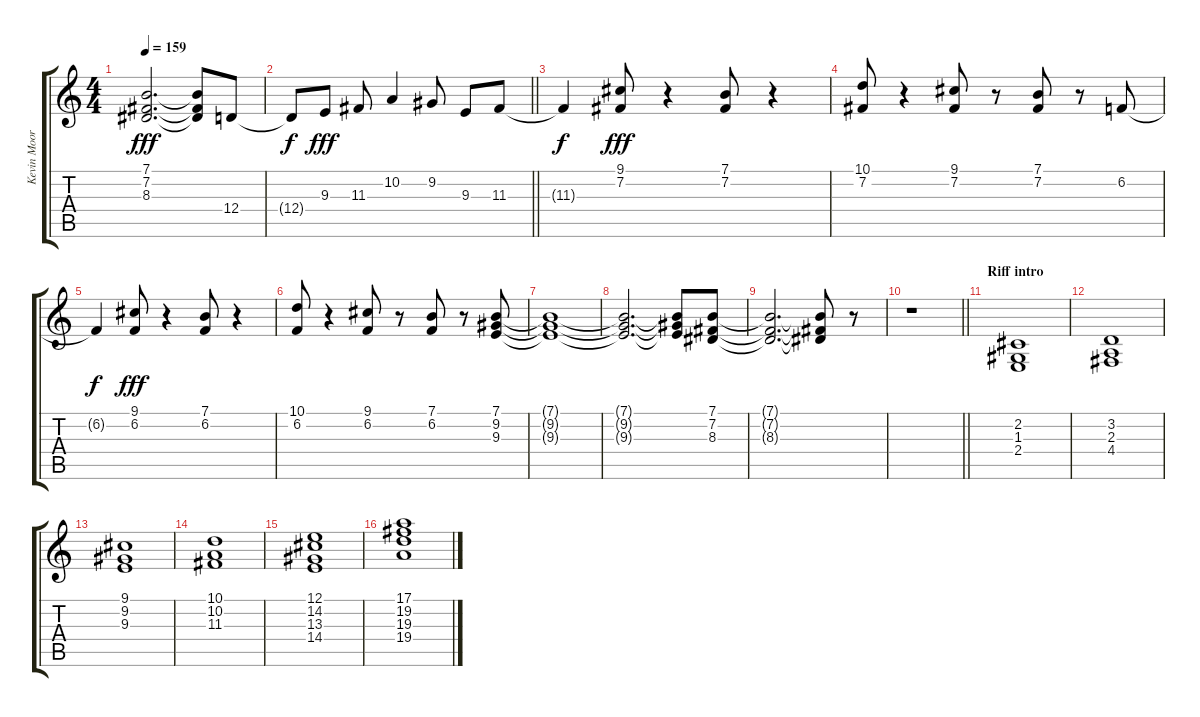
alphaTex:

\track ("Kevin Moore" "Kevin Moor") {instrument churchorgan}
\staff {score tabs}
\tuning (E4 B3 G3 D3 A2 E2) {hide}
\ts (4 4)
\tempo 159
\clef g2
\ks c
(7.1{t} 7.2{t} 8.3{t}).2{d dy fff} (7.1{t} 7.2{t} 8.3{t}).8 12.4.8 |
\barLineRight lightlight
12.4{t}.8{dy f} 9.3.8{dy fff} 11.3.8 10.2.4 9.2.8 9.3.8 11.3.8 |
11.3{t}.4{dy f} (9.1 7.2).8{dy fff} r.4 (7.1 7.2).8 r.4 |
(10.1 7.2).8 r.4 (9.1 7.2).8 r.8 (7.1 7.2).8 r.8 6.2.8 |
6.2{t}.4{dy f} (9.1 6.2).8{dy fff} r.4 (7.1 6.2).8 r.4 |
(10.1 6.2).8 r.4 (9.1 6.2).8 r.8 (7.1 6.2).8 r.8 (7.1 9.2 9.3).8 |
(7.1{t} 9.2{t} 9.3{t}).1 |
(7.1{t} 9.2{t} 9.3{t}).2{d} (7.1{t} 9.2{t} 9.3{t}).8 (7.1 7.2 8.3).8 |
(7.1{t} 7.2{t} 8.3{t}).2{d} (7.1{t} 7.2{t} 8.3{t}).8 r.8 |
\barLineRight lightlight
r.1 |
\section ("" "Riff intro")
(2.2 1.3 2.4).1 |
(3.2 2.3 4.4).1 |
(9.1 9.2 9.3).1 |
(10.1 10.2 11.3).1 |
(12.1 14.2 13.3 14.4).1 |
(17.1 19.2 19.3 19.4).1
